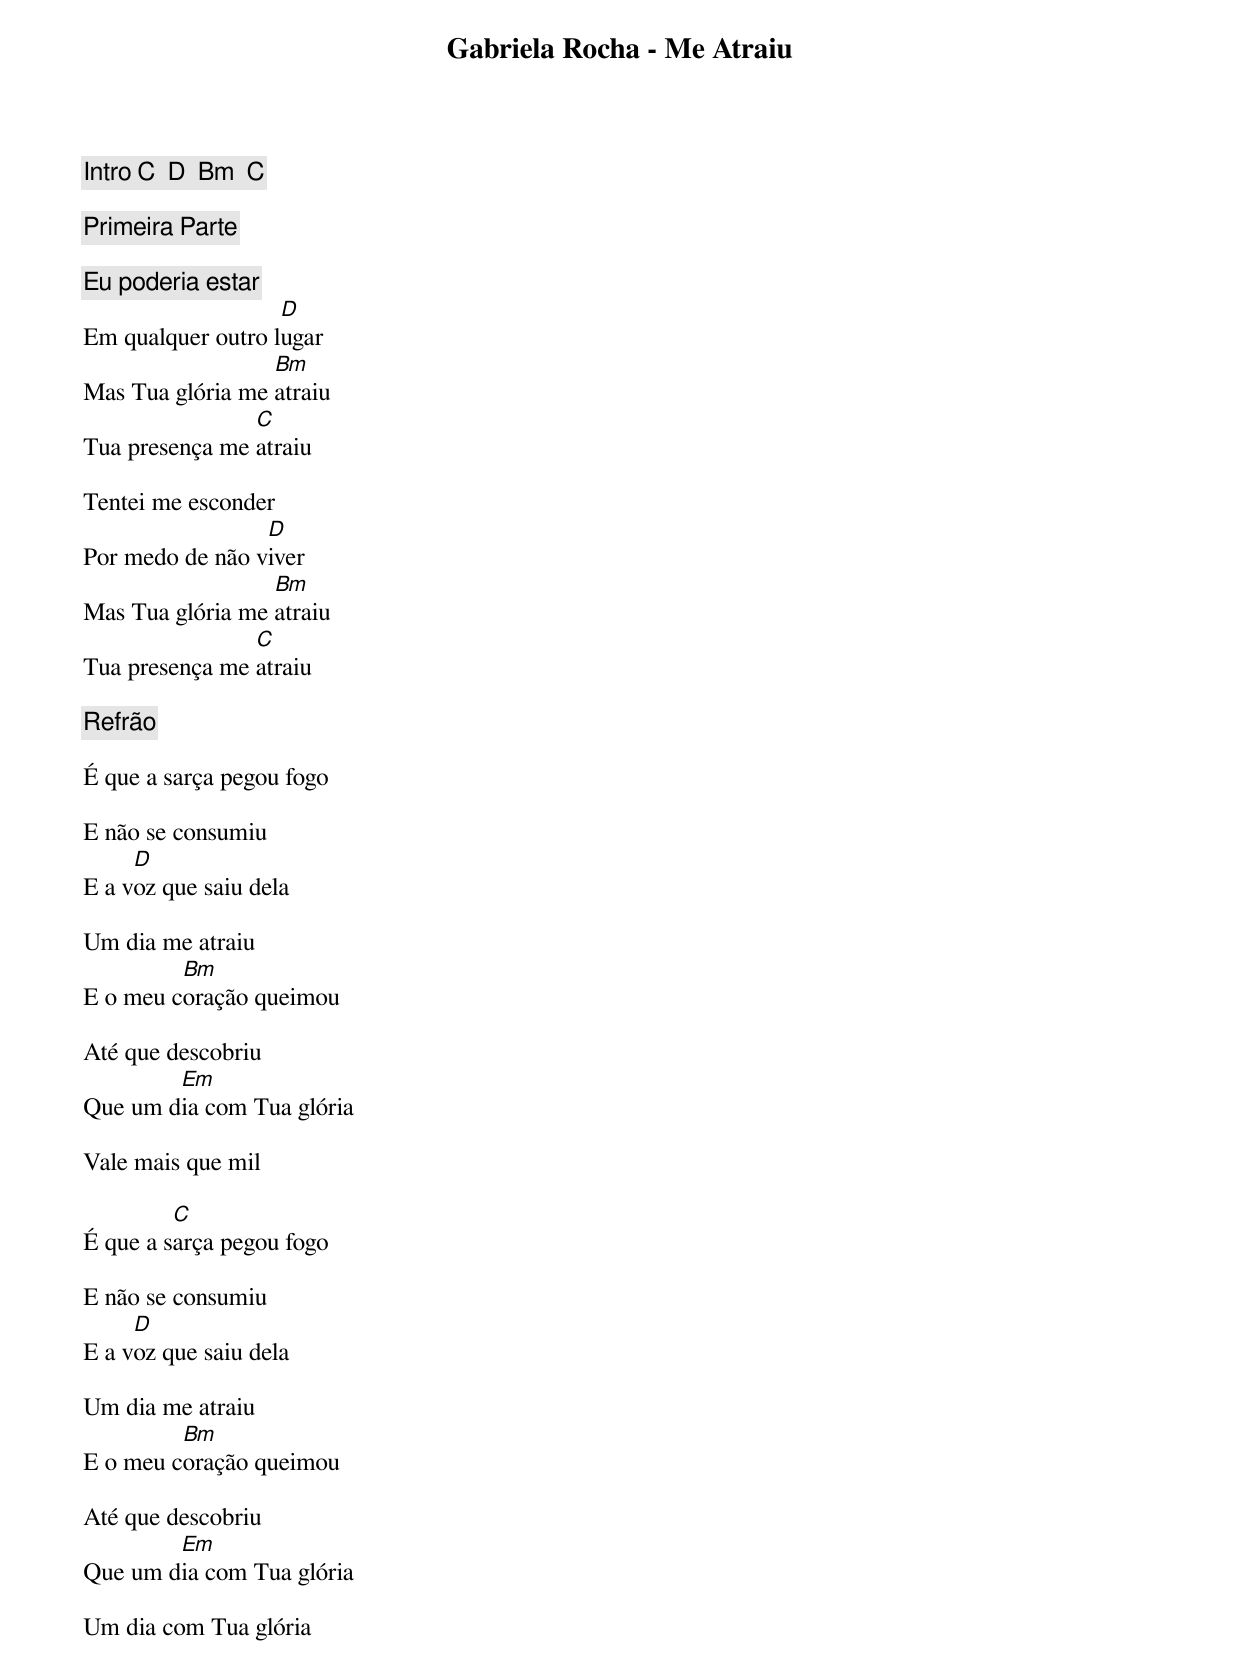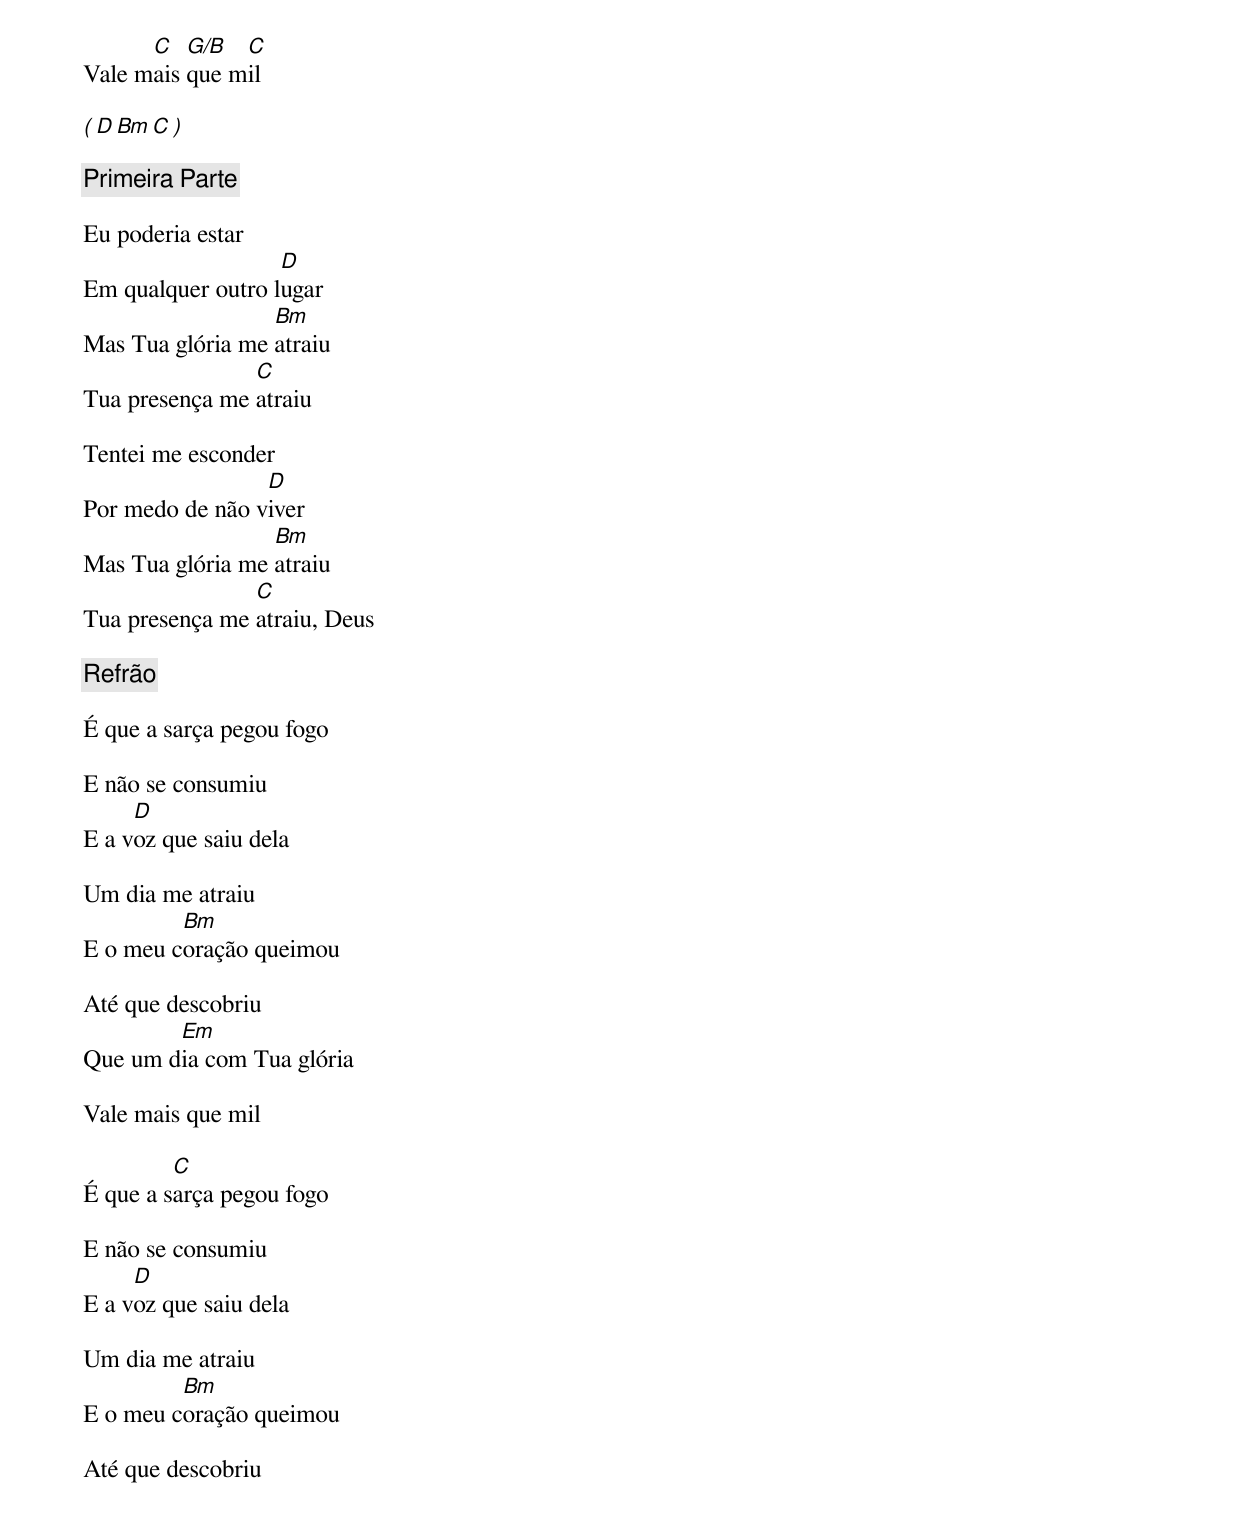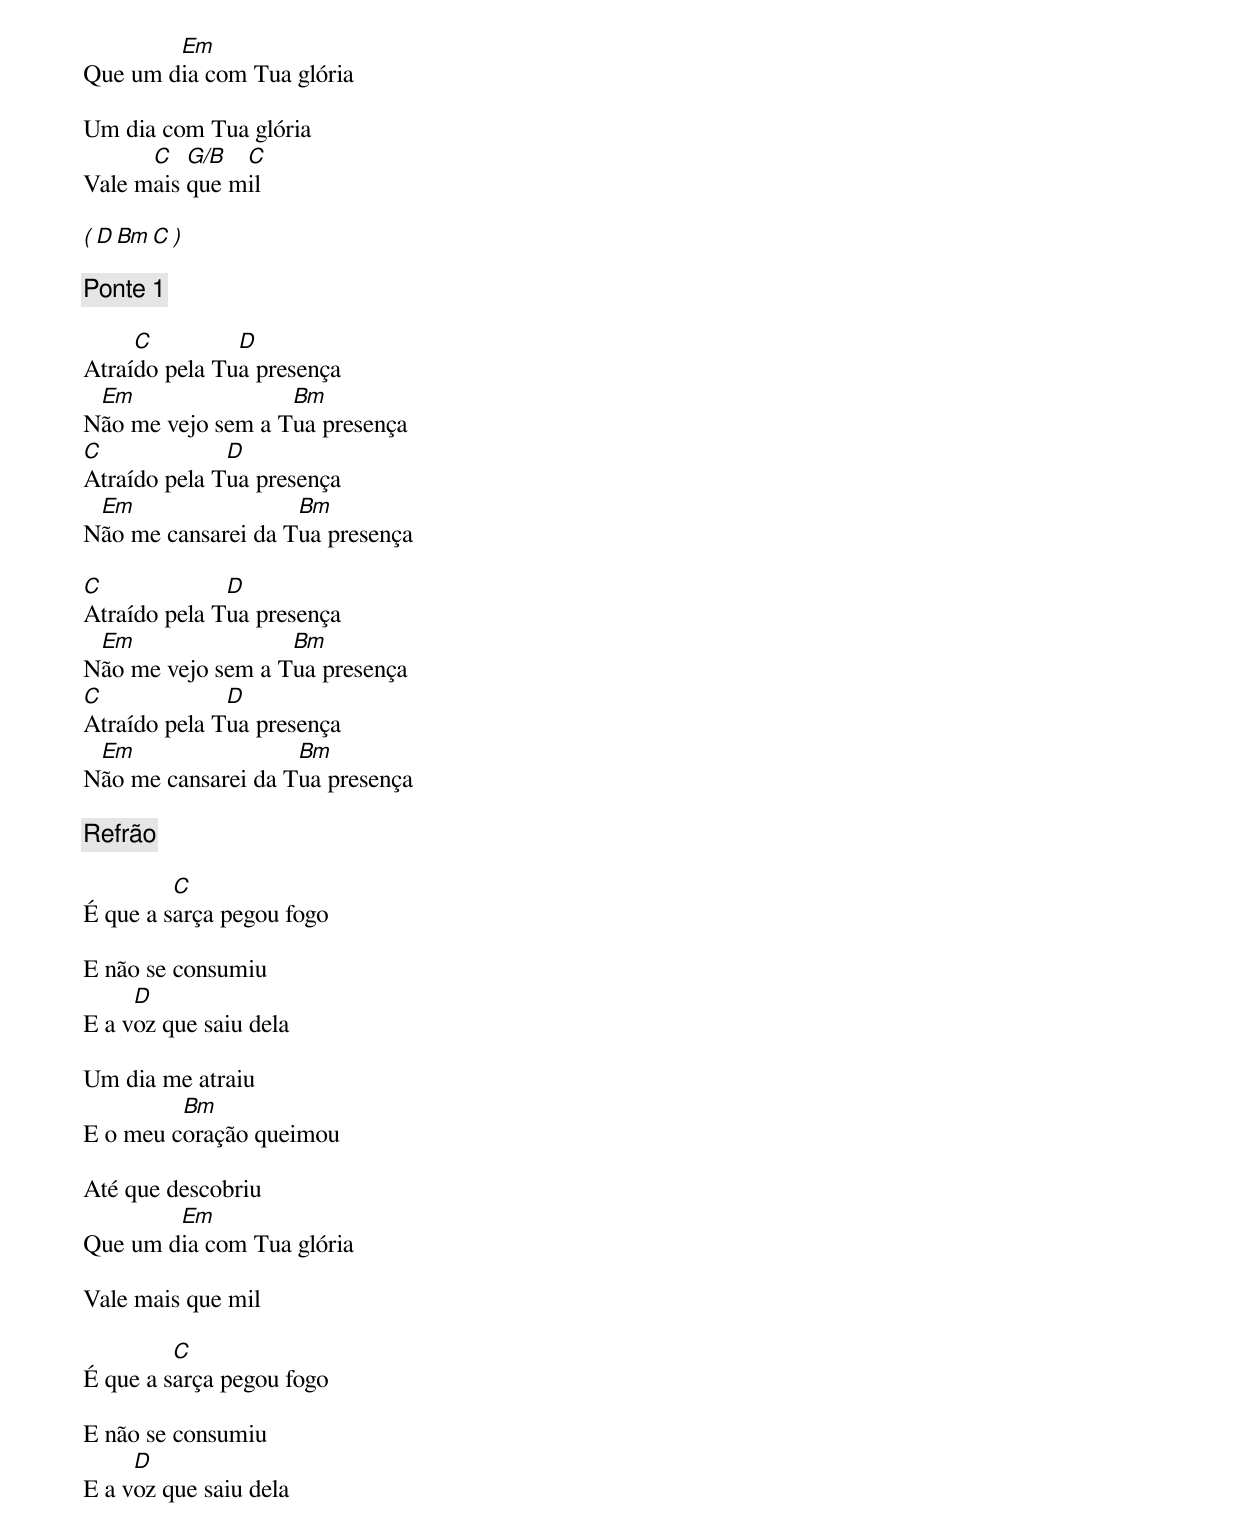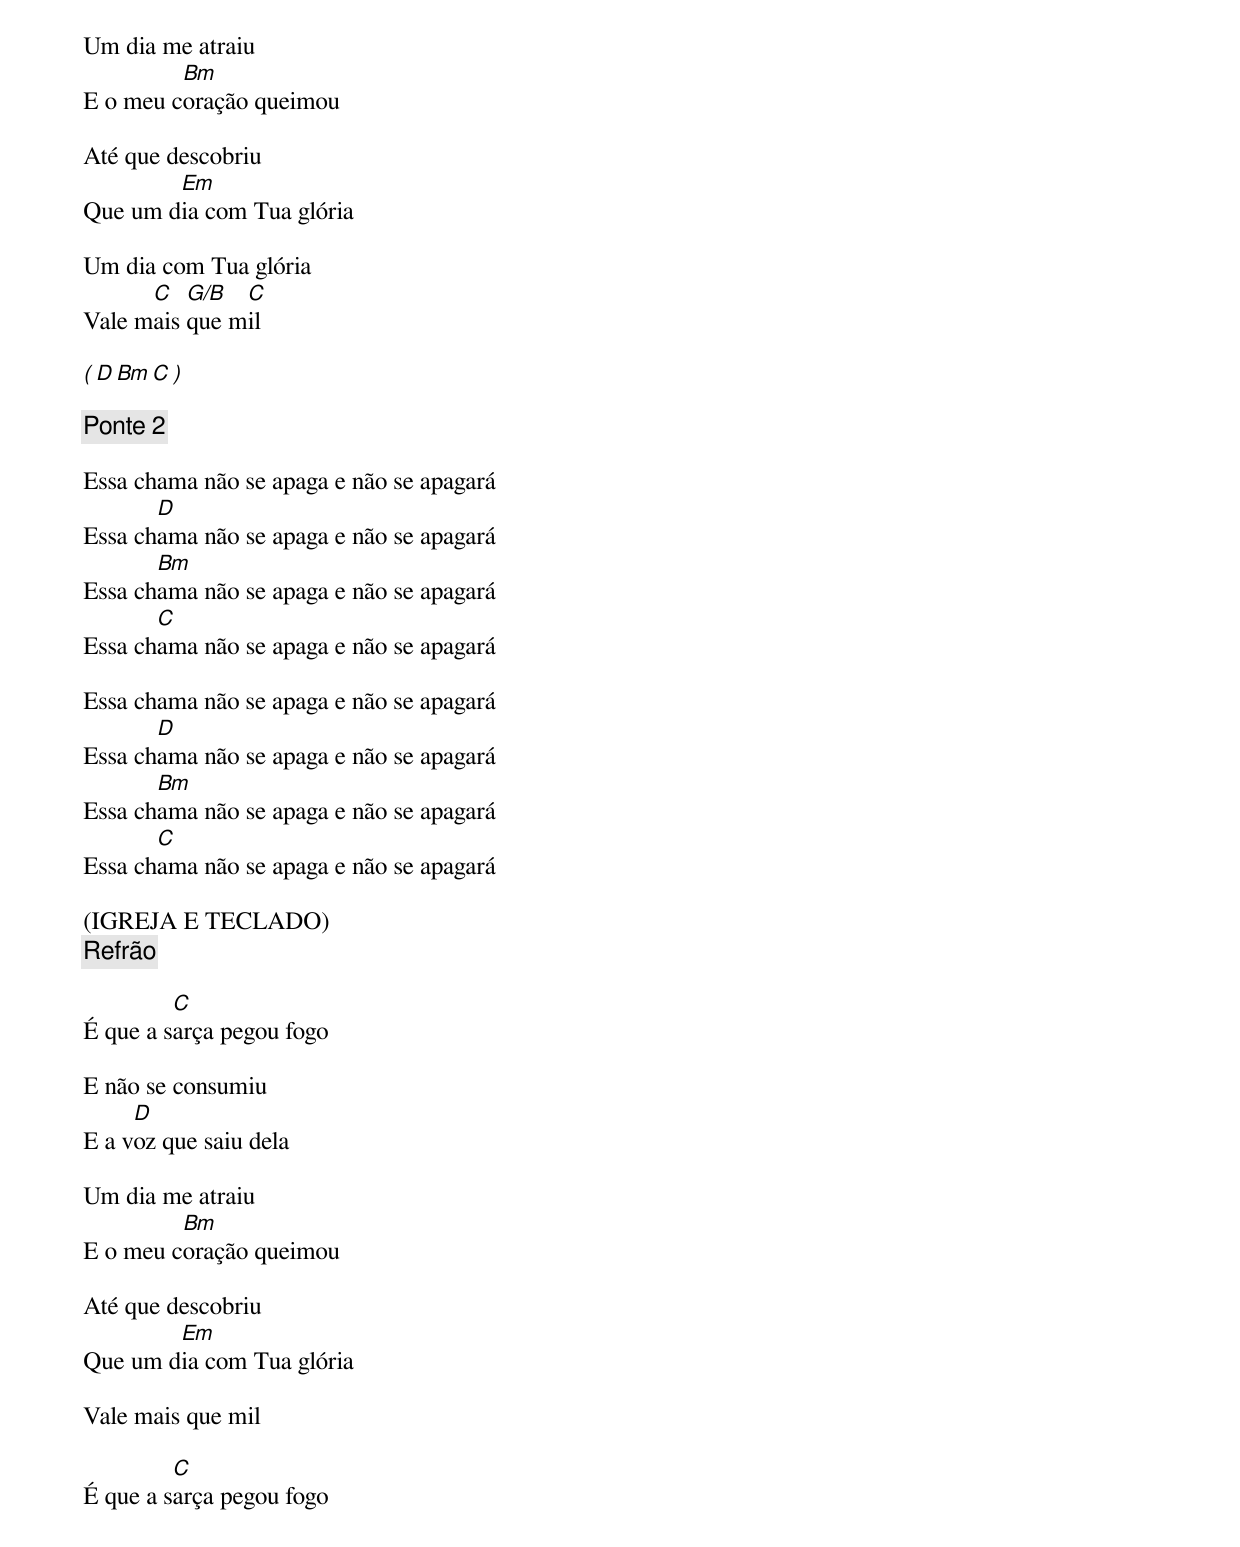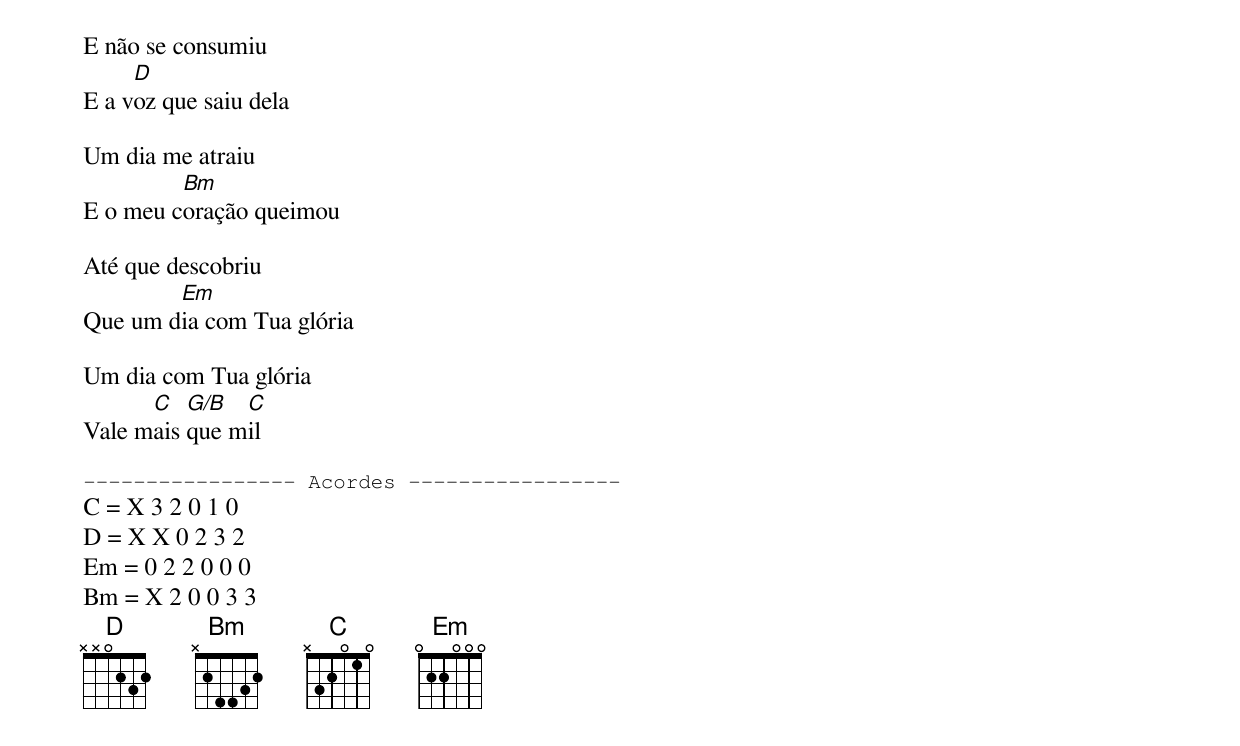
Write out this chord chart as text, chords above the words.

Gabriela Rocha - Me Atraiu

[Intro] C  D  Bm  C

[Primeira Parte]

Eu poderia estar
                   D
Em qualquer outro lugar
                  Bm
Mas Tua glória me atraiu
                C
Tua presença me atraiu

Tentei me esconder
                 D
Por medo de não viver
                  Bm
Mas Tua glória me atraiu
                C
Tua presença me atraiu

[Refrão]

É que a sarça pegou fogo

E não se consumiu
     D
E a voz que saiu dela

Um dia me atraiu
         Bm
E o meu coração queimou

Até que descobriu
        Em
Que um dia com Tua glória

Vale mais que mil

         C
É que a sarça pegou fogo

E não se consumiu
     D
E a voz que saiu dela

Um dia me atraiu
         Bm
E o meu coração queimou

Até que descobriu
        Em
Que um dia com Tua glória

Um dia com Tua glória
      C   G/B  C
Vale mais que mil

( D  Bm  C )

[Primeira Parte]

Eu poderia estar
                   D
Em qualquer outro lugar
                  Bm
Mas Tua glória me atraiu
                C
Tua presença me atraiu

Tentei me esconder
                 D
Por medo de não viver
                  Bm
Mas Tua glória me atraiu
                C
Tua presença me atraiu, Deus

[Refrão]

É que a sarça pegou fogo

E não se consumiu
     D
E a voz que saiu dela

Um dia me atraiu
         Bm
E o meu coração queimou

Até que descobriu
        Em
Que um dia com Tua glória

Vale mais que mil

         C
É que a sarça pegou fogo

E não se consumiu
     D
E a voz que saiu dela

Um dia me atraiu
         Bm
E o meu coração queimou

Até que descobriu
        Em
Que um dia com Tua glória

Um dia com Tua glória
      C   G/B  C
Vale mais que mil

( D  Bm  C )

[Ponte 1]

     C         D
Atraído pela Tua presença
 Em                Bm
Não me vejo sem a Tua presença
C             D
Atraído pela Tua presença
 Em                 Bm
Não me cansarei da Tua presença

C             D
Atraído pela Tua presença
 Em                Bm
Não me vejo sem a Tua presença
C             D
Atraído pela Tua presença
 Em                 Bm
Não me cansarei da Tua presença

[Refrão]

         C
É que a sarça pegou fogo

E não se consumiu
     D
E a voz que saiu dela

Um dia me atraiu
         Bm
E o meu coração queimou

Até que descobriu
        Em
Que um dia com Tua glória

Vale mais que mil

         C
É que a sarça pegou fogo

E não se consumiu
     D
E a voz que saiu dela

Um dia me atraiu
         Bm
E o meu coração queimou

Até que descobriu
        Em
Que um dia com Tua glória

Um dia com Tua glória
      C   G/B  C
Vale mais que mil

( D  Bm  C )

[Ponte 2]

Essa chama não se apaga e não se apagará
       D
Essa chama não se apaga e não se apagará
       Bm
Essa chama não se apaga e não se apagará
       C
Essa chama não se apaga e não se apagará

Essa chama não se apaga e não se apagará
       D
Essa chama não se apaga e não se apagará
       Bm
Essa chama não se apaga e não se apagará
       C
Essa chama não se apaga e não se apagará

(IGREJA E TECLADO)
[Refrão]

         C
É que a sarça pegou fogo

E não se consumiu
     D
E a voz que saiu dela

Um dia me atraiu
         Bm
E o meu coração queimou

Até que descobriu
        Em
Que um dia com Tua glória

Vale mais que mil

         C
É que a sarça pegou fogo

E não se consumiu
     D
E a voz que saiu dela

Um dia me atraiu
         Bm
E o meu coração queimou

Até que descobriu
        Em
Que um dia com Tua glória

Um dia com Tua glória
      C   G/B  C
Vale mais que mil

----------------- Acordes -----------------
C = X 3 2 0 1 0
D = X X 0 2 3 2
Em = 0 2 2 0 0 0
Bm = X 2 0 0 3 3
